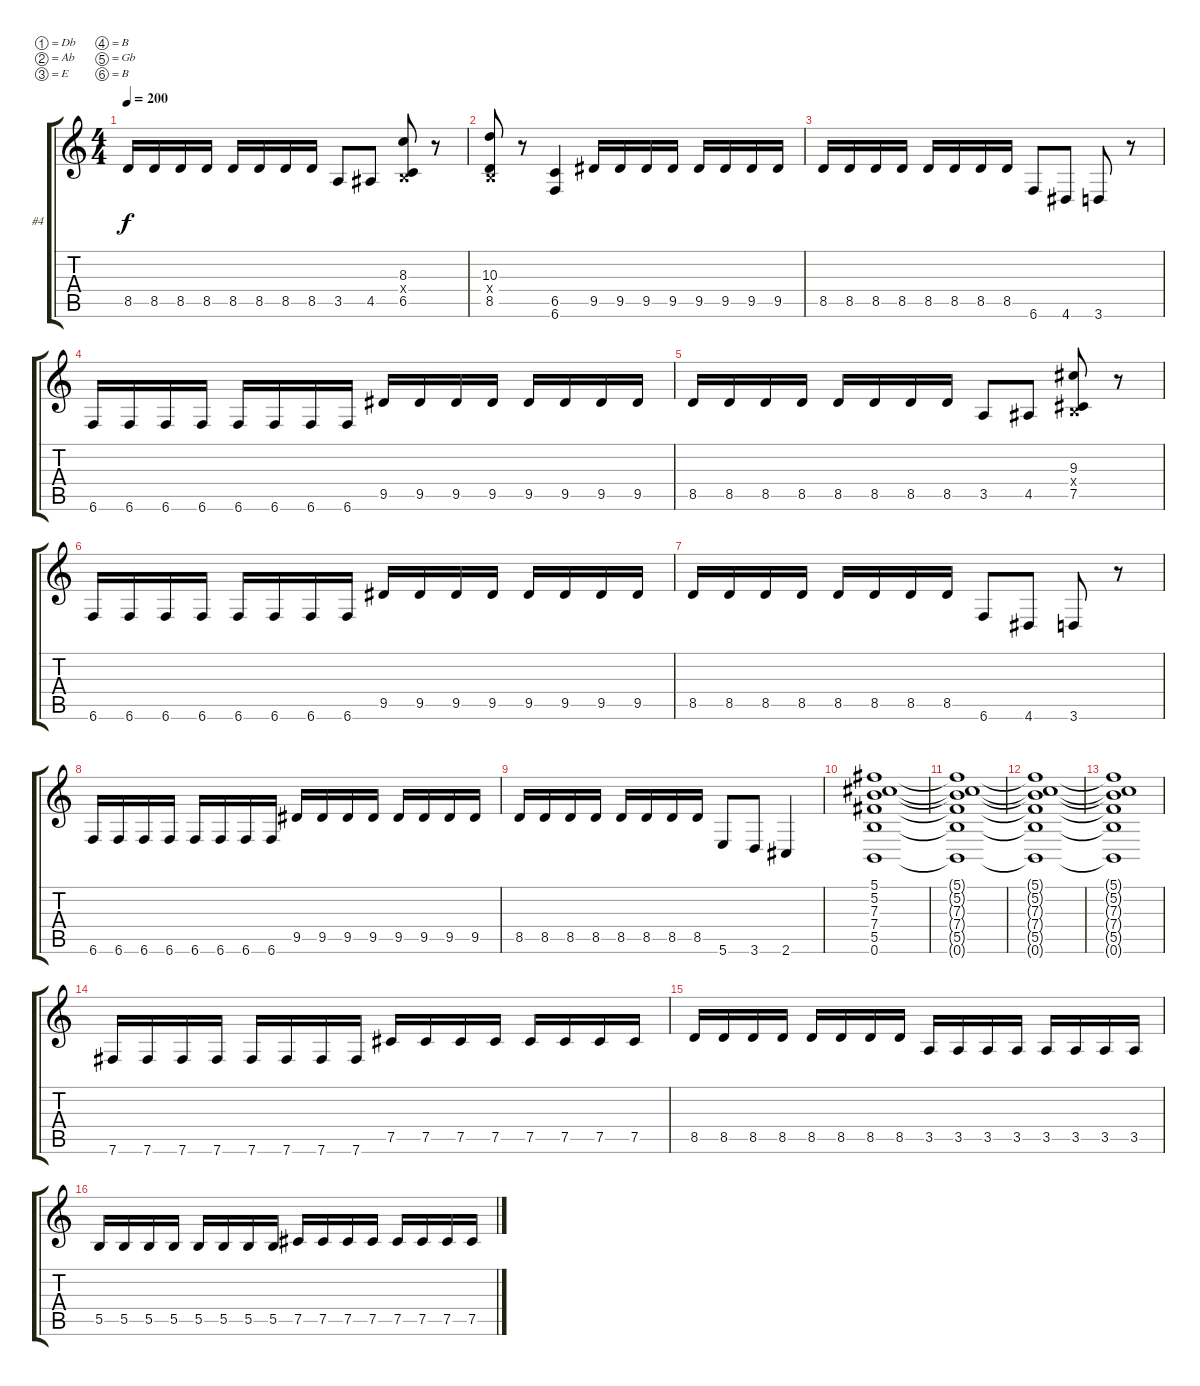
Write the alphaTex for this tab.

\bracketExtendMode groupsimilarinstruments
\firstSystemTrackNameOrientation horizontal
\otherSystemsTrackNameOrientation horizontal
\track ("Jim Root" "#4") {instrument distortionguitar}
\staff {score tabs}
\tuning (Db4 Ab3 E3 B2 Gb2 B1)
\ts (4 4)
\tempo 200
\clef g2
\ks c
8.5.16{dy f} 8.5.16 8.5.16 8.5.16 8.5.16 8.5.16 8.5.16 8.5.16 3.5.8 4.5.8 (8.3 0.4{x} 6.5).8 r.8 |
(10.3 0.4{x} 8.5).8 r.8 (6.5 6.6).4 9.5.16 9.5.16 9.5.16 9.5.16 9.5.16 9.5.16 9.5.16 9.5.16 |
8.5.16 8.5.16 8.5.16 8.5.16 8.5.16 8.5.16 8.5.16 8.5.16 6.6.8 4.6.8 3.6.8 r.8 |
6.6.16 6.6.16 6.6.16 6.6.16 6.6.16 6.6.16 6.6.16 6.6.16 9.5.16 9.5.16 9.5.16 9.5.16 9.5.16 9.5.16 9.5.16 9.5.16 |
8.5.16 8.5.16 8.5.16 8.5.16 8.5.16 8.5.16 8.5.16 8.5.16 3.5.8 4.5.8 (9.3 0.4{x} 7.5).8 r.8 |
6.6.16 6.6.16 6.6.16 6.6.16 6.6.16 6.6.16 6.6.16 6.6.16 9.5.16 9.5.16 9.5.16 9.5.16 9.5.16 9.5.16 9.5.16 9.5.16 |
8.5.16 8.5.16 8.5.16 8.5.16 8.5.16 8.5.16 8.5.16 8.5.16 6.6.8 4.6.8 3.6.8 r.8 |
6.6.16 6.6.16 6.6.16 6.6.16 6.6.16 6.6.16 6.6.16 6.6.16 9.5.16 9.5.16 9.5.16 9.5.16 9.5.16 9.5.16 9.5.16 9.5.16 |
8.5.16 8.5.16 8.5.16 8.5.16 8.5.16 8.5.16 8.5.16 8.5.16 5.6.8 3.6.8 2.6.4 |
(5.1 5.2 7.3 7.4 5.5 0.6).1 |
(5.1{t} 5.2{t} 7.3{t} 7.4{t} 5.5{t} 0.6{t}).1 |
(5.1{t} 5.2{t} 7.3{t} 7.4{t} 5.5{t} 0.6{t}).1 |
(5.1{t} 5.2{t} 7.3{t} 7.4{t} 5.5{t} 0.6{t}).1 |
7.6.16 7.6.16 7.6.16 7.6.16 7.6.16 7.6.16 7.6.16 7.6.16 7.5.16 7.5.16 7.5.16 7.5.16 7.5.16 7.5.16 7.5.16 7.5.16 |
8.5.16 8.5.16 8.5.16 8.5.16 8.5.16 8.5.16 8.5.16 8.5.16 3.5.16 3.5.16 3.5.16 3.5.16 3.5.16 3.5.16 3.5.16 3.5.16 |
5.5.16 5.5.16 5.5.16 5.5.16 5.5.16 5.5.16 5.5.16 5.5.16 7.5.16 7.5.16 7.5.16 7.5.16 7.5.16 7.5.16 7.5.16 7.5.16
